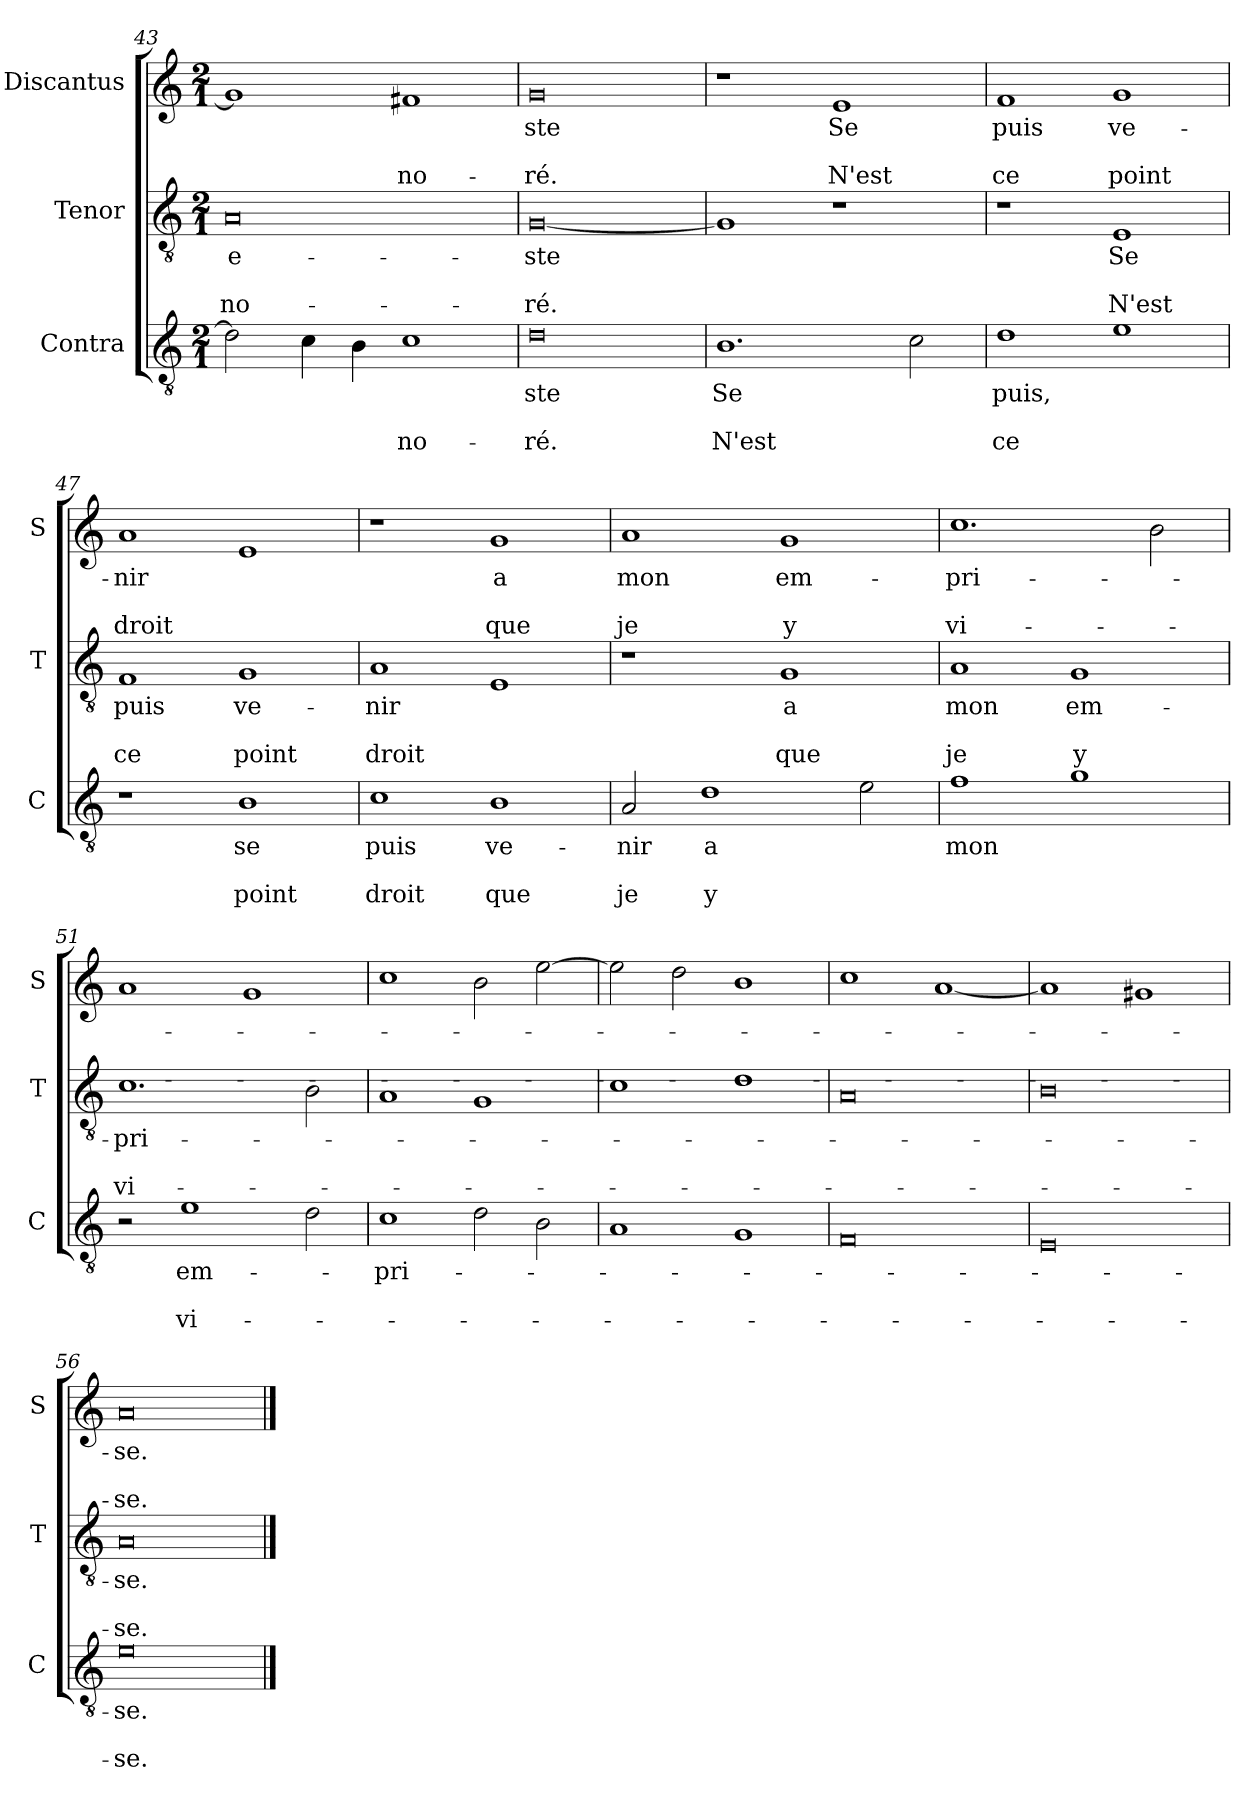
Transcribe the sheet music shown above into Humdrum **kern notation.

**kern	**text	**text	**text	**kern	**text	**text	**text	**kern	**text	**text	**text
*part3	*part3	*part3	*part3	*part2	*part2	*part2	*part2	*part1	*part1	*part1	*part1
*staff3	*staff3	*staff3	*staff3	*staff2	*staff2	*staff2	*staff2	*staff1	*staff1	*staff1	*staff1
*I"Contra	*	*	*	*I"Tenor	*	*	*	*I"Discantus	*	*	*
*I'C	*	*	*	*I'T	*	*	*	*I'S	*	*	*
*clefGv2	*	*	*	*clefGv2	*	*	*	*clefG2	*	*	*
*k[]	*	*	*	*k[]	*	*	*	*k[]	*	*	*
*a:	*	*	*	*a:	*	*	*	*a:	*	*	*
*M2/1	*	*	*	*M2/1	*	*	*	*M2/1	*	*	*
=43	=43	=43	=43	=43	=43	=43	=43	=43	=43	=43	=43
2d]	.	.	.	0A	e-	.	-no-	1g]	.	.	.
4c	.	.	.	.	.	.	.	.	.	.	.
4B	.	.	.	.	.	.	.	.	.	.	.
1c	.	.	-no-	.	.	.	.	1f#X	.	.	-no-
=44	=44	=44	=44	=44	=44	=44	=44	=44	=44	=44	=44
0d	-ste	.	-ré.	[0G	-ste	.	-ré.	0g	-ste	.	-ré.
=45	=45	=45	=45	=45	=45	=45	=45	=45	=45	=45	=45
1.B	Se	.	N'est	1G]	.	.	.	1r	.	.	.
.	.	.	.	1r	.	.	.	1e	Se	.	N'est
2c	.	.	.	.	.	.	.	.	.	.	.
=46	=46	=46	=46	=46	=46	=46	=46	=46	=46	=46	=46
1d	puis,	.	ce	1r	.	.	.	1f	puis	.	ce
1e	.	.	.	1E	Se	.	N'est	1g	ve-	.	point
=47	=47	=47	=47	=47	=47	=47	=47	=47	=47	=47	=47
1r	.	.	.	1F	puis	.	ce	1a	-nir	.	droit
1B	se	.	point	1G	ve-	.	point	1e	.	.	.
=48	=48	=48	=48	=48	=48	=48	=48	=48	=48	=48	=48
1c	puis	.	droit	1A	-nir	.	droit	1r	.	.	.
1B	ve-	.	que	1E	.	.	.	1g	a	.	que
=49	=49	=49	=49	=49	=49	=49	=49	=49	=49	=49	=49
2A	-nir	.	je	1r	.	.	.	1a	mon	.	je
1d	a	.	y	.	.	.	.	.	.	.	.
.	.	.	.	1G	a	.	que	1g	em-	.	y
2e	.	.	.	.	.	.	.	.	.	.	.
=50	=50	=50	=50	=50	=50	=50	=50	=50	=50	=50	=50
1f	mon	.	.	1A	mon	.	je	1.cc	-pri-	.	vi-
1g	.	.	.	1G	em-	.	y	.	.	.	.
.	.	.	.	.	.	.	.	2b	.	.	.
=51	=51	=51	=51	=51	=51	=51	=51	=51	=51	=51	=51
2r	.	.	.	1.c	-pri-	.	vi-	1a	.	.	.
1e	em-	.	vi-	.	.	.	.	.	.	.	.
.	.	.	.	.	.	.	.	1g	.	.	.
2d	.	.	.	2B	.	.	.	.	.	.	.
=52	=52	=52	=52	=52	=52	=52	=52	=52	=52	=52	=52
1c	-pri-	.	.	1A	.	.	.	1cc	.	.	.
2d	.	.	.	1G	.	.	.	2b	.	.	.
2B	.	.	.	.	.	.	.	[2ee	.	.	.
=53	=53	=53	=53	=53	=53	=53	=53	=53	=53	=53	=53
1A	.	.	.	1c	.	.	.	2ee]	.	.	.
.	.	.	.	.	.	.	.	2dd	.	.	.
1G	.	.	.	1d	.	.	.	1b	.	.	.
=54	=54	=54	=54	=54	=54	=54	=54	=54	=54	=54	=54
0F	.	.	.	0A	.	.	.	1cc	.	.	.
.	.	.	.	.	.	.	.	[1a	.	.	.
=55	=55	=55	=55	=55	=55	=55	=55	=55	=55	=55	=55
0E	.	.	.	0B	.	.	.	1a]	.	.	.
.	.	.	.	.	.	.	.	1g#X	.	.	.
=56	=56	=56	=56	=56	=56	=56	=56	=56	=56	=56	=56
0e	-se.-	.	-se.	0A	-se.-	.	-se.	0a	-se.-	.	-se.
==	==	==	==	==	==	==	==	==	==	==	==
*-	*-	*-	*-	*-	*-	*-	*-	*-	*-	*-	*-
